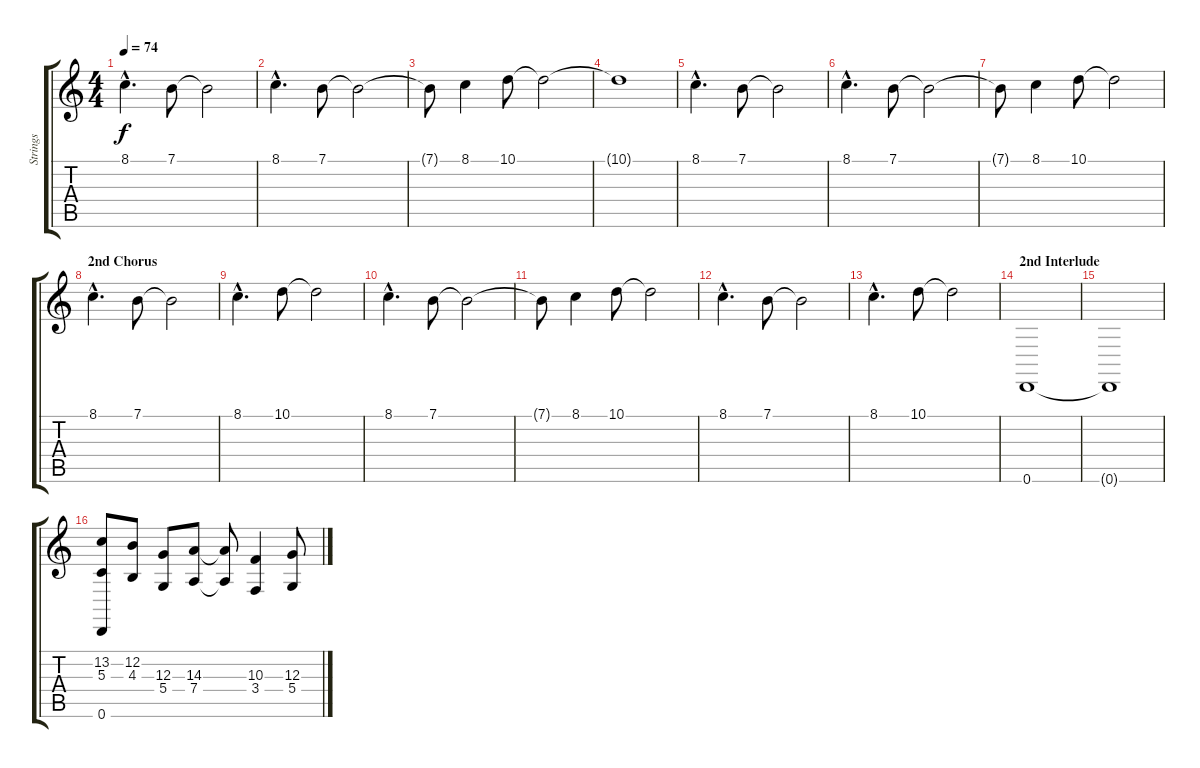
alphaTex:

\track ("Strings" "Strings") {instrument stringensemble1}
\staff {score tabs}
\tuning (E4 B3 G3 D3 A2 D2) {hide}
\ts (4 4)
\tempo 74
\clef g2
\ks c
8.1{hac}.4{d dy f} 7.1.8 7.1{t}.2 |
8.1{hac}.4{d} 7.1.8 7.1{t}.2 |
7.1{t}.8 8.1.4 10.1.8 10.1{t}.2 |
10.1{t}.1 |
8.1{hac}.4{d} 7.1.8 7.1{t}.2 |
8.1{hac}.4{d} 7.1.8 7.1{t}.2 |
7.1{t}.8 8.1.4 10.1.8 10.1{t}.2 |
\section ("" "2nd Chorus")
8.1{hac}.4{d} 7.1.8 7.1{t}.2 |
8.1{hac}.4{d} 10.1.8 10.1{t}.2 |
8.1{hac}.4{d} 7.1.8 7.1{t}.2 |
7.1{t}.8 8.1.4 10.1.8 10.1{t}.2 |
8.1{hac}.4{d} 7.1.8 7.1{t}.2 |
8.1{hac}.4{d} 10.1.8 10.1{t}.2 |
\section ("" "2nd Interlude")
0.6.1 |
0.6{t}.1 |
(13.2 5.3 0.6).8 (12.2 4.3).8 (12.3 5.4).8 (14.3 7.4).8 (14.3{t} 7.4{t}).8 (10.3 3.4).4 (12.3 5.4).8
